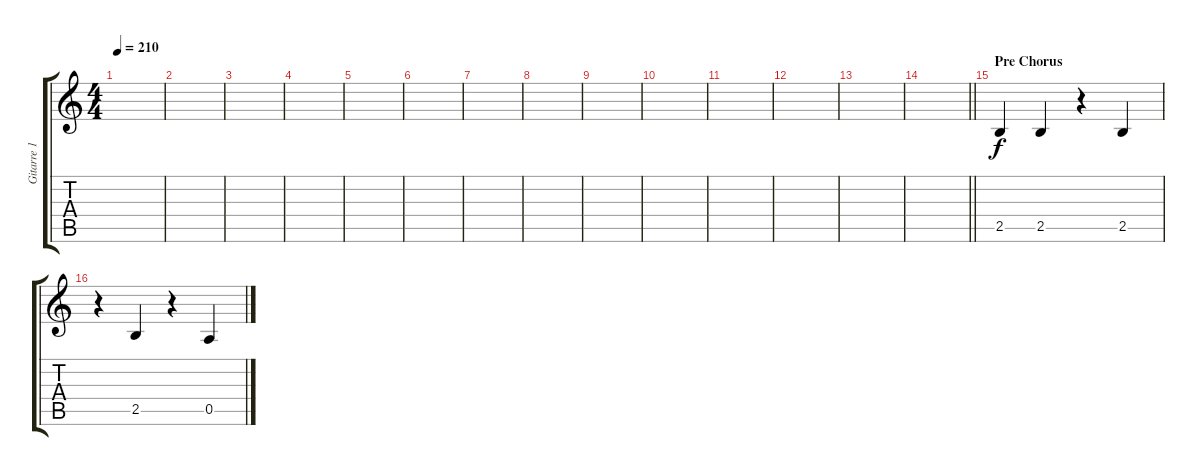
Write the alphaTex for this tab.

\track ("Gitarre 1" "Gitarre 1") {instrument distortionguitar}
\staff {score tabs}
\tuning (E4 B3 G3 D3 A2 E2) {hide}
\ts (4 4)
\tempo 210
\clef g2
\ks c
|
|
|
|
|
|
|
|
|
|
|
|
|
\barLineRight lightlight
|
\section ("" "Pre Chorus")
2.5.4 2.5.4 r.4 2.5.4 |
r.4 2.5.4 r.4 0.5.4
